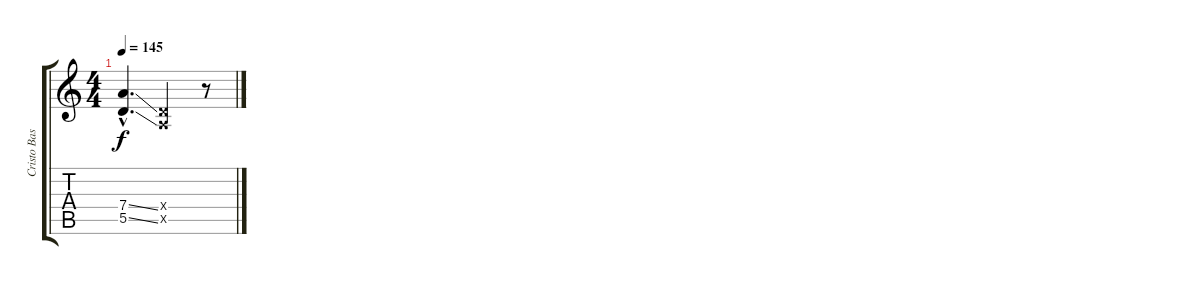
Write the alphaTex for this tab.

\track ("Cristo Base" "Cristo Bas") {instrument distortionguitar}
\staff {score tabs}
\tuning (E4 B3 G3 D3 A2 E2) {hide}
\ts (4 4)
\tempo 145
\clef g2
\ks c
(7.4{ss hac} 5.5{ss hac}).4{d dy f} (0.4{x} 0.5{x}).2 r.8
